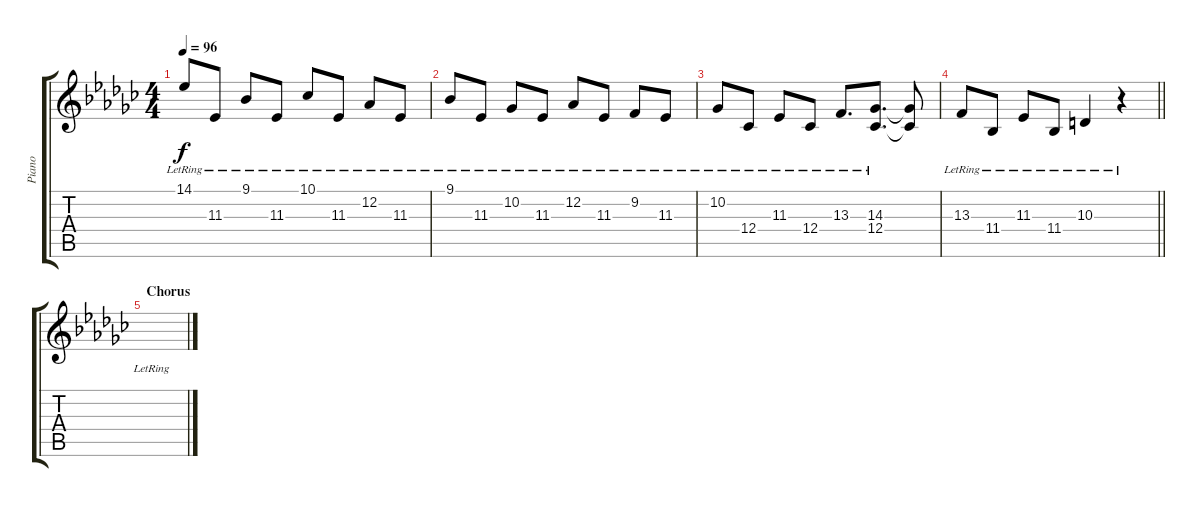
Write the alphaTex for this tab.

\track ("Piano" "Piano") {instrument acousticgrandpiano}
\staff {score tabs}
\tuning (Db4 Ab3 E3 B2 Gb2 B1) {hide}
\ts (4 4)
\tempo 96
\clef g2
\ks gb
14.1{lr}.8{dy f} 11.3{lr}.8 9.1{lr}.8 11.3{lr}.8 10.1{lr}.8 11.3{lr}.8 12.2{lr}.8 11.3{lr}.8 |
9.1{lr}.8 11.3{lr}.8 10.2{lr}.8 11.3{lr}.8 12.2{lr}.8 11.3{lr}.8 9.2{lr}.8 11.3{lr}.8 |
10.2{lr}.8 12.4{lr}.8 11.3{lr}.8 12.4{lr}.8 13.3{lr}.8{d} (14.3{lr} 12.4{lr}).8{d} (14.3{t} 12.4{t}).8 |
\barLineRight lightlight
13.3{lr}.8 11.4{lr}.8 11.3{lr}.8 11.4{lr}.8 10.3{lr}.4 r.4 |
\section ("" "Chorus")
